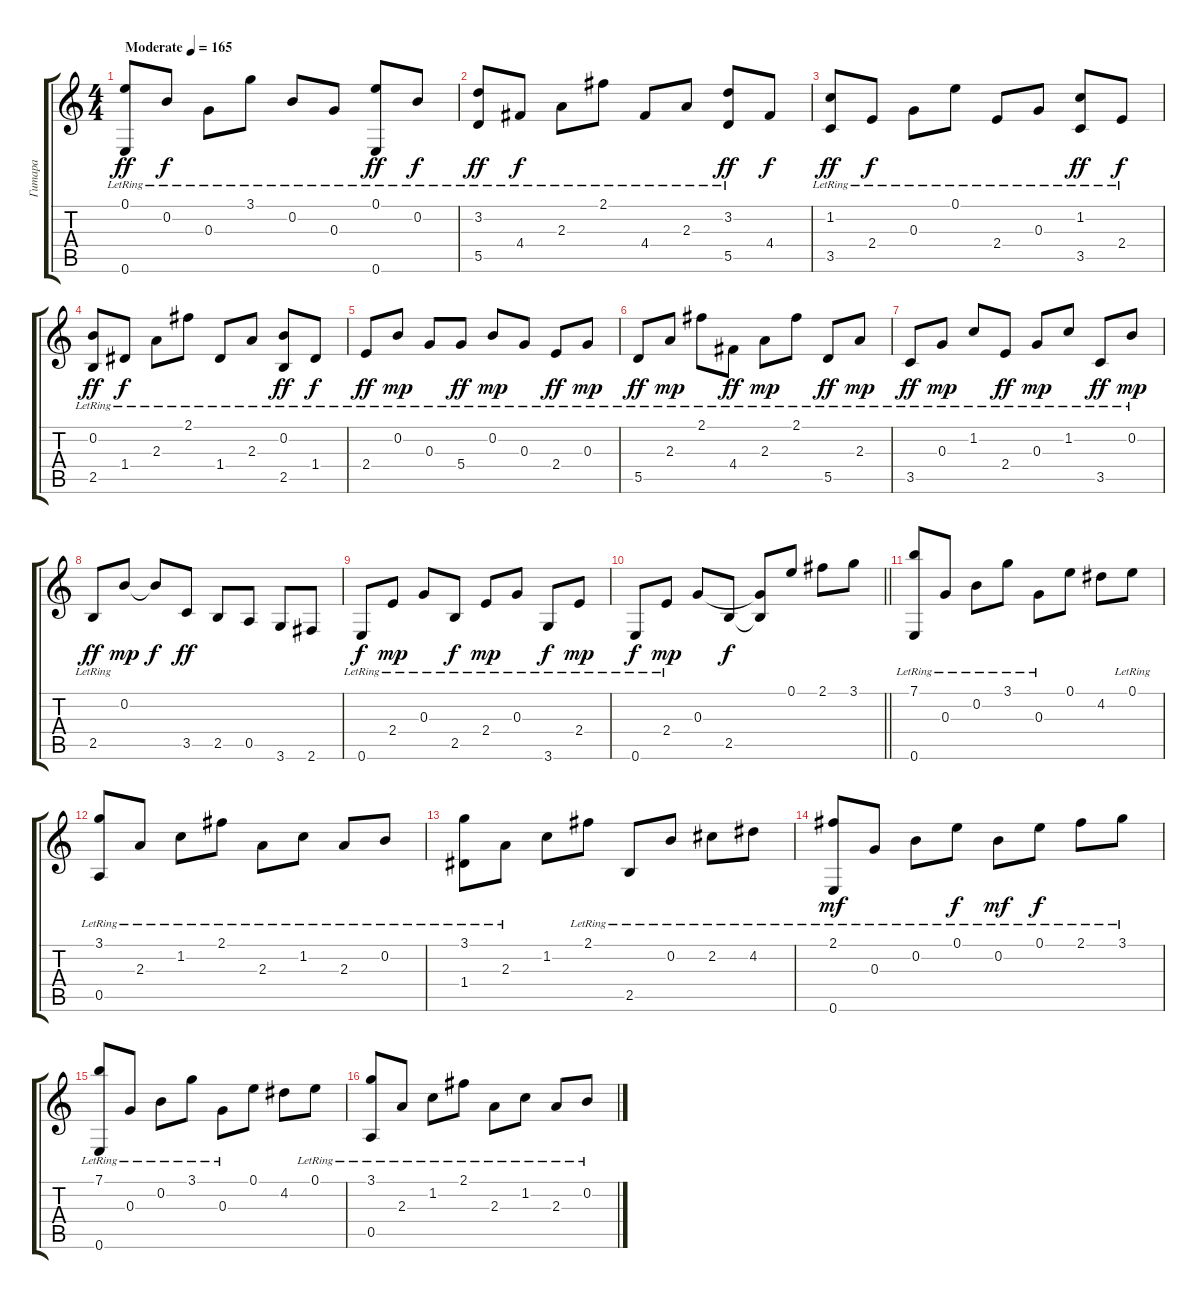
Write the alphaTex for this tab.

\track ("Гитара" "Гитара") {instrument acousticguitarsteel}
\staff {score tabs}
\tuning (E4 B3 G3 D3 A2 E2) {hide}
\ts (4 4)
\section ("" "")
\tempo (165 "Moderate")
\clef g2
\ks c
(0.1{lr} 0.6{lr}).8{dy ff instrument acousticguitarsteel} 0.2{lr}.8{dy f} 0.3{lr}.8 3.1{lr}.8 0.2{lr}.8 0.3{lr}.8 (0.1 0.6{lr}).8{dy ff} 0.2{lr}.8{dy f} |
(3.2{lr} 5.5{lr}).8{dy ff} 4.4{lr}.8{dy f} 2.3{lr}.8 2.1{lr}.8 4.4{lr}.8 2.3{lr}.8 (3.2{lr} 5.5).8{dy ff} 4.4.8{dy f} |
(1.2{lr} 3.5{lr}).8{dy ff} 2.4{lr}.8{dy f} 0.3{lr}.8 0.1{lr}.8 2.4{lr}.8 0.3{lr}.8 (1.2{lr} 3.5{lr}).8{dy ff} 2.4{lr}.8{dy f} |
(0.2{lr} 2.5{lr}).8{dy ff} 1.4{lr}.8{dy f} 2.3{lr}.8 2.1{lr}.8 1.4{lr}.8 2.3{lr}.8 (0.2{lr} 2.5{lr}).8{dy ff} 1.4{lr}.8{dy f} |
2.4{lr}.8{dy ff} 0.2{lr}.8{dy mp} 0.3{lr}.8 5.4{lr}.8{dy ff} 0.2{lr}.8{dy mp} 0.3{lr}.8 2.4{lr}.8{dy ff} 0.3{lr}.8{dy mp} |
5.5{lr}.8{dy ff} 2.3{lr}.8{dy mp} 2.1{lr}.8 4.4{lr}.8{dy ff} 2.3{lr}.8{dy mp} 2.1{lr}.8 5.5{lr}.8{dy ff} 2.3{lr}.8{dy mp} |
3.5{lr}.8{dy ff} 0.3{lr}.8{dy mp} 1.2{lr}.8 2.4{lr}.8{dy ff} 0.3{lr}.8{dy mp} 1.2{lr}.8 3.5{lr}.8{dy ff} 0.2{lr}.8{dy mp} |
2.5{lr}.8{dy ff} 0.2.8{dy mp} 0.2{t}.8{dy f} 3.5.8{dy ff} 2.5.8 0.5.8 3.6.8 2.6.8 |
0.6{lr}.8{dy f} 2.4{lr}.8{dy mp} 0.3{lr}.8 2.5{lr}.8{dy f} 2.4{lr}.8{dy mp} 0.3{lr}.8 3.6{lr}.8{dy f} 2.4{lr}.8{dy mp} |
\barLineRight lightlight
0.6{lr}.8{dy f} 2.4{lr}.8{dy mp} 0.3.8 2.5.8{dy f} (0.3{t} 2.5{t}).8 0.1.8 2.1.8 3.1.8 |
\section ("" "")
(7.1{lr} 0.6{lr}).8 0.3{lr}.8 0.2{lr}.8 3.1{lr}.8 0.3{lr}.8 0.1.8 4.2.8 0.1{lr}.8 |
(3.1{lr} 0.5{lr}).8 2.3{lr}.8 1.2{lr}.8 2.1{lr}.8 2.3{lr}.8 1.2{lr}.8 2.3{lr}.8 0.2{lr}.8 |
(3.1{lr} 1.4{lr}).8 2.3{lr}.8 1.2.8 2.1{lr}.8 2.5{lr}.8 0.2{lr}.8 2.2{lr}.8 4.2{lr}.8 |
(2.1{lr} 0.6).8{dy mf} 0.3{lr}.8 0.2{lr}.8 0.1{lr}.8{dy f} 0.2{lr}.8{dy mf} 0.1{lr}.8{dy f} 2.1{lr}.8 3.1{lr}.8 |
(7.1{lr} 0.6{lr}).8 0.3{lr}.8 0.2{lr}.8 3.1{lr}.8 0.3{lr}.8 0.1.8 4.2.8 0.1{lr}.8 |
(3.1{lr} 0.5{lr}).8 2.3{lr}.8 1.2{lr}.8 2.1{lr}.8 2.3{lr}.8 1.2{lr}.8 2.3{lr}.8 0.2{lr}.8
